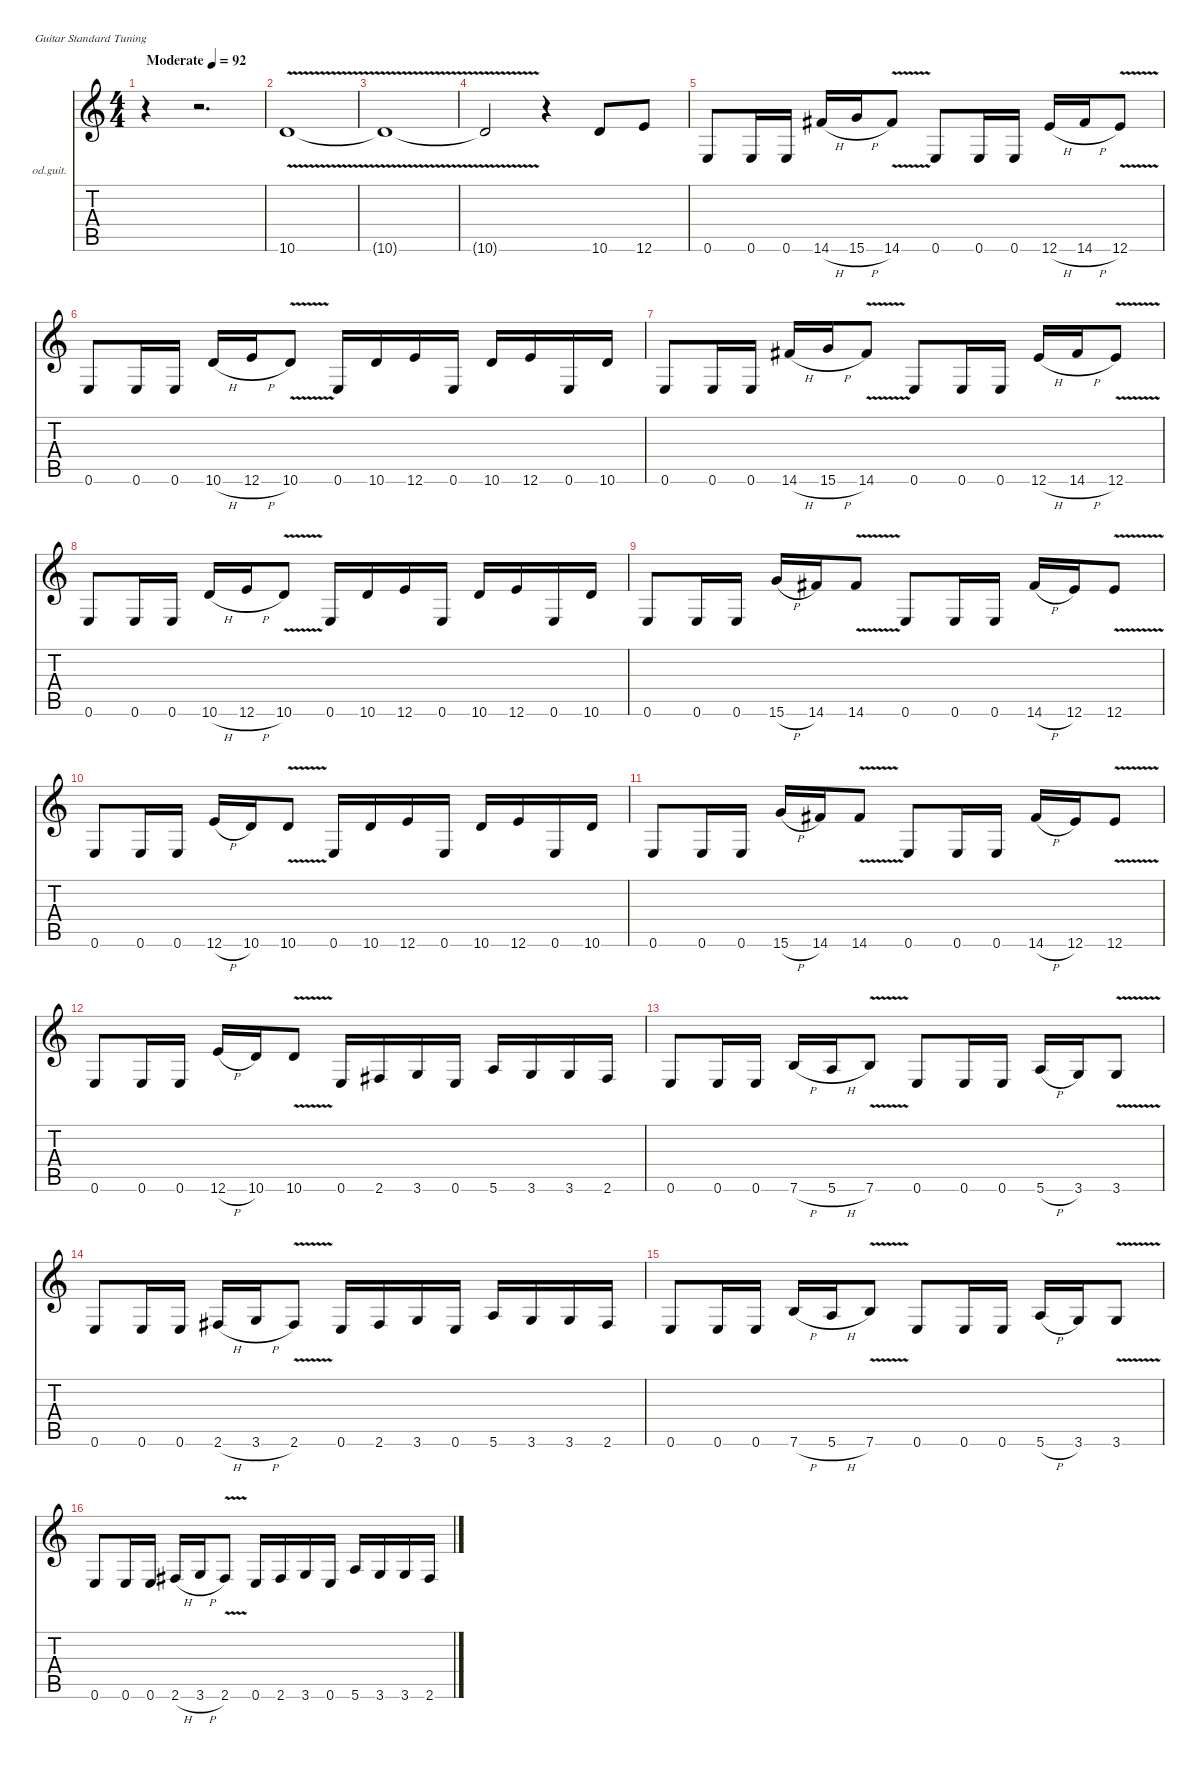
\defaultSystemsLayout 4
\hideDynamics
\bracketExtendMode nobrackets
\firstSystemTrackNameOrientation horizontal
\otherSystemsTrackNameOrientation horizontal
\track ("giorgos" "od.guit.") {instrument overdrivenguitar}
\staff {score tabs}
\tuning (E4 B3 G3 D3 A2 E2)
\ts (4 4)
\beaming (8 2 2 2 2)
\tempo (92 "Moderate")
\clef g2
\ks c
r.4{dy f instrument overdrivenguitar beam Down} r.2{d beam Down} |
10.6{v}.1{beam Up} |
10.6{v t}.1{beam Up} |
10.6{v t}.2{beam Up} r.4{beam Up} 10.6.8{beam Up} 12.6.8{beam Up} |
0.6.8{beam Up} 0.6.16{beam Up} 0.6.16{beam Up} 14.6{h acc #}.16{beam Up} 15.6{h}.16{beam Up} 14.6{v acc #}.8{beam Up} 0.6.8{beam Up} 0.6.16{beam Up} 0.6.16{beam Up} 12.6{h}.16{beam Up} 14.6{h acc #}.16{beam Up} 12.6{v}.8{beam Up} |
0.6.8{beam Up} 0.6.16{beam Up} 0.6.16{beam Up} 10.6{h}.16{beam Up} 12.6{h}.16{beam Up} 10.6{v}.8{beam Up} 0.6.16{beam Up} 10.6.16{beam Up} 12.6.16{beam Up} 0.6.16{beam Up} 10.6.16{beam Up} 12.6.16{beam Up} 0.6.16{beam Up} 10.6.16{beam Up} |
0.6.8{beam Up} 0.6.16{beam Up} 0.6.16{beam Up} 14.6{h acc #}.16{beam Up} 15.6{h}.16{beam Up} 14.6{v acc #}.8{beam Up} 0.6.8{beam Up} 0.6.16{beam Up} 0.6.16{beam Up} 12.6{h}.16{beam Up} 14.6{h acc #}.16{beam Up} 12.6{v}.8{beam Up} |
0.6.8{beam Up} 0.6.16{beam Up} 0.6.16{beam Up} 10.6{h}.16{beam Up} 12.6{h}.16{beam Up} 10.6{v}.8{beam Up} 0.6.16{beam Up} 10.6.16{beam Up} 12.6.16{beam Up} 0.6.16{beam Up} 10.6.16{beam Up} 12.6.16{beam Up} 0.6.16{beam Up} 10.6.16{beam Up} |
0.6.8{beam Up} 0.6.16{beam Up} 0.6.16{beam Up} 15.6{h}.16{beam Up} 14.6{acc #}.16{beam Up} 14.6{v acc #}.8{beam Up} 0.6.8{beam Up} 0.6.16{beam Up} 0.6.16{beam Up} 14.6{h acc #}.16{beam Up} 12.6.16{beam Up} 12.6{v}.8{beam Up} |
0.6.8{beam Up} 0.6.16{beam Up} 0.6.16{beam Up} 12.6{h}.16{beam Up} 10.6.16{beam Up} 10.6{v}.8{beam Up} 0.6.16{beam Up} 10.6.16{beam Up} 12.6.16{beam Up} 0.6.16{beam Up} 10.6.16{beam Up} 12.6.16{beam Up} 0.6.16{beam Up} 10.6.16{beam Up} |
0.6.8{beam Up} 0.6.16{beam Up} 0.6.16{beam Up} 15.6{h}.16{beam Up} 14.6{acc #}.16{beam Up} 14.6{v acc #}.8{beam Up} 0.6.8{beam Up} 0.6.16{beam Up} 0.6.16{beam Up} 14.6{h acc #}.16{beam Up} 12.6.16{beam Up} 12.6{v}.8{beam Up} |
0.6.8{beam Up} 0.6.16{beam Up} 0.6.16{beam Up} 12.6{h}.16{beam Up} 10.6.16{beam Up} 10.6{v}.8{beam Up} 0.6.16{beam Up} 2.6{acc #}.16{beam Up} 3.6.16{beam Up} 0.6.16{beam Up} 5.6.16{beam Up} 3.6.16{beam Up} 3.6.16{beam Up} 2.6{acc #}.16{beam Up} |
0.6.8{beam Up} 0.6.16{beam Up} 0.6.16{beam Up} 7.6{h}.16{beam Up} 5.6{h}.16{beam Up} 7.6{v}.8{beam Up} 0.6.8{beam Up} 0.6.16{beam Up} 0.6.16{beam Up} 5.6{h}.16{beam Up} 3.6.16{beam Up} 3.6{v}.8{beam Up} |
0.6.8{beam Up} 0.6.16{beam Up} 0.6.16{beam Up} 2.6{h acc #}.16{beam Up} 3.6{h}.16{beam Up} 2.6{v acc #}.8{beam Up} 0.6.16{beam Up} 2.6{acc #}.16{beam Up} 3.6.16{beam Up} 0.6.16{beam Up} 5.6.16{beam Up} 3.6.16{beam Up} 3.6.16{beam Up} 2.6{acc #}.16{beam Up} |
0.6.8{beam Up} 0.6.16{beam Up} 0.6.16{beam Up} 7.6{h}.16{beam Up} 5.6{h}.16{beam Up} 7.6{v}.8{beam Up} 0.6.8{beam Up} 0.6.16{beam Up} 0.6.16{beam Up} 5.6{h}.16{beam Up} 3.6.16{beam Up} 3.6{v}.8{beam Up} |
0.6.8{beam Up} 0.6.16{beam Up} 0.6.16{beam Up} 2.6{h acc #}.16{beam Up} 3.6{h}.16{beam Up} 2.6{v acc #}.8{beam Up} 0.6.16{beam Up} 2.6{acc #}.16{beam Up} 3.6.16{beam Up} 0.6.16{beam Up} 5.6.16{beam Up} 3.6.16{beam Up} 3.6.16{beam Up} 2.6{acc #}.16{beam Up}
